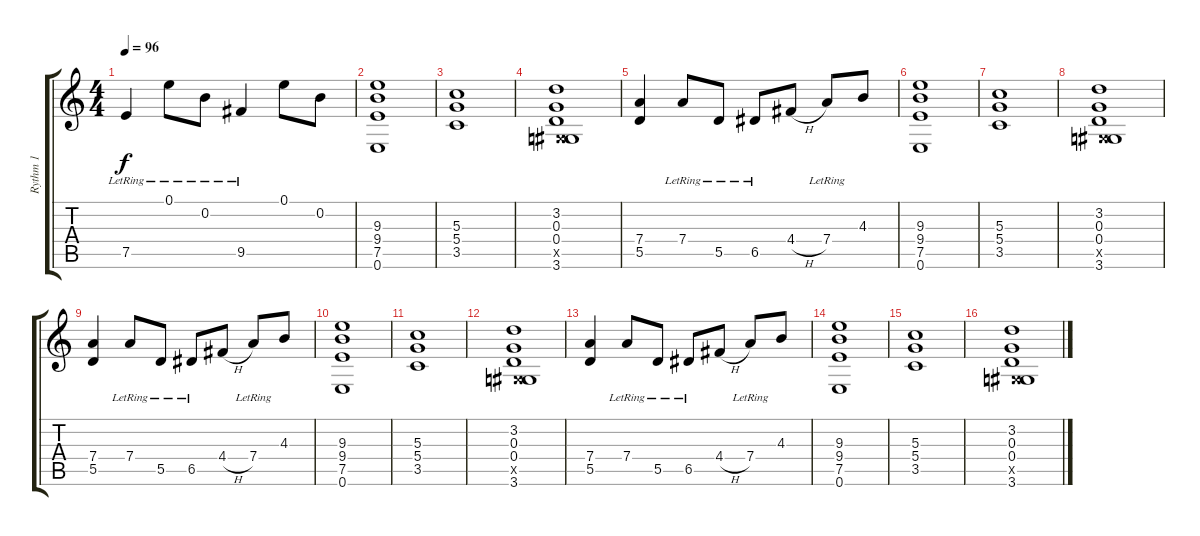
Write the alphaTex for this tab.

\track ("Rythm 1" "Rythm 1") {instrument overdrivenguitar}
\staff {score tabs}
\tuning (E4 B3 G3 D3 A2 E2) {hide}
\ts (4 4)
\tempo 96
\clef g2
\ks c
7.5{lr}.4{dy f} 0.1{lr}.8 0.2{lr}.8 9.5{lr}.4 0.1.8 0.2.8 |
(9.3 9.4 7.5 0.6).1 |
(5.3 5.4 3.5).1 |
(3.2 0.3 0.4 -1.5{x} 3.6).1 |
(7.4 5.5).4 7.4{lr}.8 5.5{lr}.8 6.5{lr}.8 4.4{h}.8 7.4{lr}.8 4.3.8 |
(9.3 9.4 7.5 0.6).1 |
(5.3 5.4 3.5).1 |
(3.2 0.3 0.4 -1.5{x} 3.6).1 |
(7.4 5.5).4 7.4{lr}.8 5.5{lr}.8 6.5{lr}.8 4.4{h}.8 7.4{lr}.8 4.3.8 |
(9.3 9.4 7.5 0.6).1 |
(5.3 5.4 3.5).1 |
(3.2 0.3 0.4 -1.5{x} 3.6).1 |
(7.4 5.5).4 7.4{lr}.8 5.5{lr}.8 6.5{lr}.8 4.4{h}.8 7.4{lr}.8 4.3.8 |
(9.3 9.4 7.5 0.6).1 |
(5.3 5.4 3.5).1 |
(3.2 0.3 0.4 -1.5{x} 3.6).1
